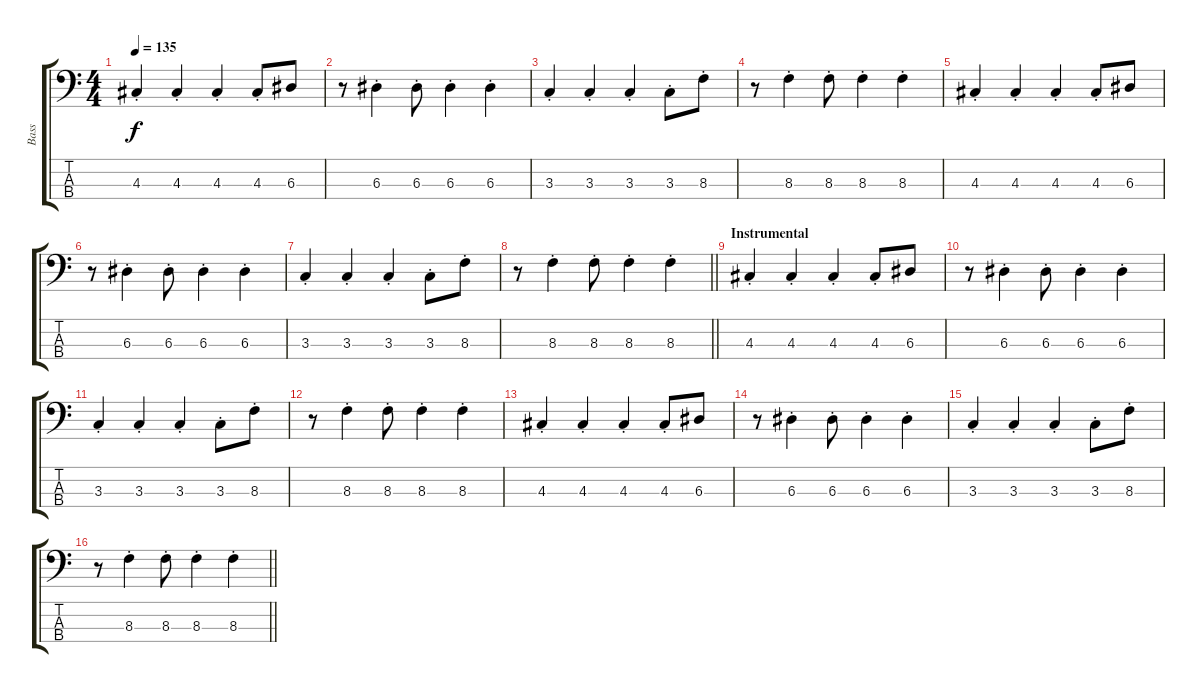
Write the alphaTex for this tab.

\track ("Bass" "Bass") {instrument electricbassfinger}
\staff {score tabs}
\tuning (G2 D2 A1 D1) {hide}
\ts (4 4)
\tempo 135
\clef f4
\ks c
4.3{st}.4{dy f} 4.3{st}.4 4.3{st}.4 4.3{st}.8 6.3.8 |
r.8 6.3{st}.4 6.3{st}.8 6.3{st}.4 6.3{st}.4 |
3.3{st}.4 3.3{st}.4 3.3{st}.4 3.3{st}.8 8.3{st}.8 |
r.8 8.3{st}.4 8.3{st}.8 8.3{st}.4 8.3{st}.4 |
4.3{st}.4 4.3{st}.4 4.3{st}.4 4.3{st}.8 6.3.8 |
r.8 6.3{st}.4 6.3{st}.8 6.3{st}.4 6.3{st}.4 |
3.3{st}.4 3.3{st}.4 3.3{st}.4 3.3{st}.8 8.3{st}.8 |
\barLineRight lightlight
r.8 8.3{st}.4 8.3{st}.8 8.3{st}.4 8.3{st}.4 |
\section ("" "Instrumental")
4.3{st}.4 4.3{st}.4 4.3{st}.4 4.3{st}.8 6.3.8 |
r.8 6.3{st}.4 6.3{st}.8 6.3{st}.4 6.3{st}.4 |
3.3{st}.4 3.3{st}.4 3.3{st}.4 3.3{st}.8 8.3{st}.8 |
r.8 8.3{st}.4 8.3{st}.8 8.3{st}.4 8.3{st}.4 |
4.3{st}.4 4.3{st}.4 4.3{st}.4 4.3{st}.8 6.3.8 |
r.8 6.3{st}.4 6.3{st}.8 6.3{st}.4 6.3{st}.4 |
3.3{st}.4 3.3{st}.4 3.3{st}.4 3.3{st}.8 8.3{st}.8 |
\barLineRight lightlight
r.8 8.3{st}.4 8.3{st}.8 8.3{st}.4 8.3{st}.4
